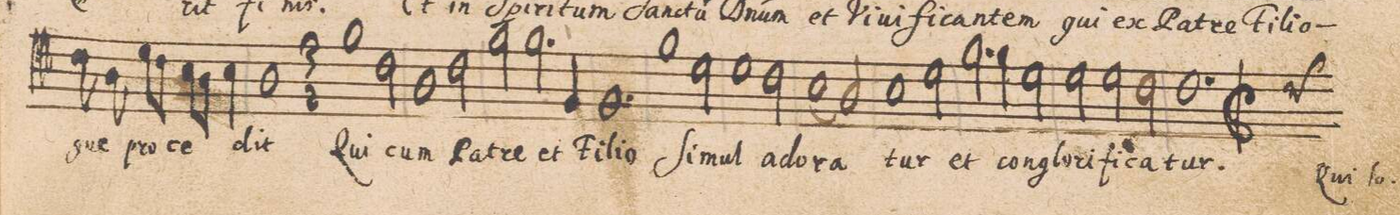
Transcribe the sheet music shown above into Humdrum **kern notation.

**kern	**text
*I"ALTVS.	*
*clefC4	*
*k[b-]	*
*met(C|)	*
*M2/2	*
8c\	-que
8A\	pro-
8d\L	-ce-
8c\J	.
8B-y\L	.
8A\J	.
4B-\	.
=138-	=138-
1A\	-dit
=139-	=139-
*M3/2	*
1f\	Qui
2c\	cum
=140-	=140-
1A\	Pa-
2c\	-tre
=141-	=141-
2f\	et
2.f\	Fi-
4F/	-li-
=142-	=142-
1.F/	-o
=143-	=143-
1f\	ſi-
2d\	-mul
=144-	=144-
1d\	a-
2c\	-do-
=145-	=145-
(<1B-\	-ra-
2A/)	.
=146-	=146-
1B-\	-tur
2d\	et
=147-	=147-
2.f\	con-
4f\	-glo-
2d\	-ri-
=148-	=148-
2d\	-fi-
2d\	-ca-
2c\	.
=149-	=149-
*custos:c	*
1.c\	-tur.
=150-	=150-
*M2/2	*
*met(C|)	*
*mmet(c|)	*
*-	*-
